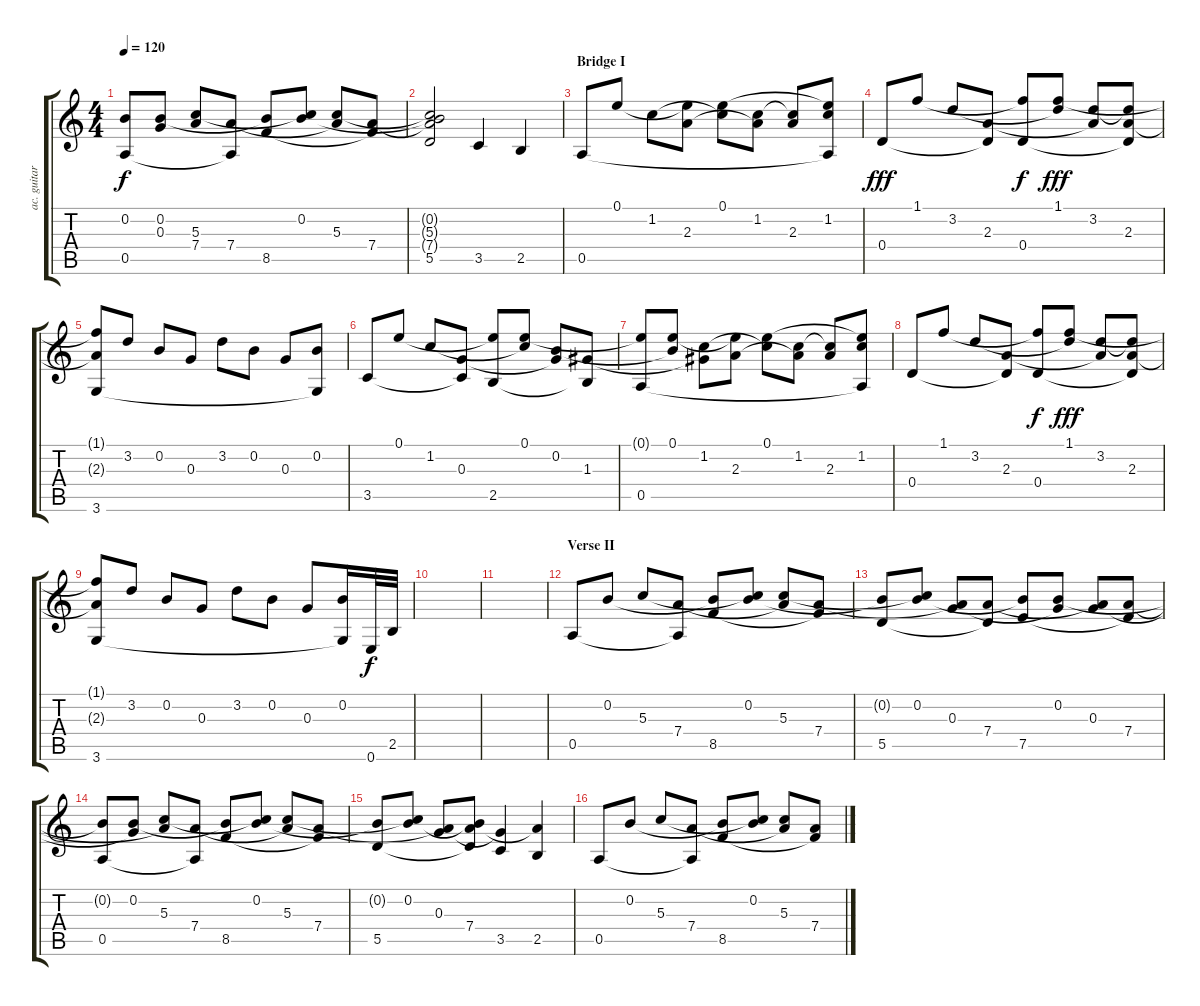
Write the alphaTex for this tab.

\track ("ac. guitar2" "ac. guitar") {instrument acousticguitarsteel}
\staff {score tabs}
\tuning (E4 B3 G3 D3 A2 E2) {hide}
\ts (4 4)
\tempo 120
\clef g2
\ks c
(0.2{t} 0.5).8{dy f} (0.2 0.3{t}).8 (5.3 7.4{t}).8 (7.4 0.5{t}).8 (0.2{t} 8.5).8 (0.2 5.3{t}).8 (5.3 7.4{t}).8 (7.4 8.5{t}).8 |
(0.2{t} 5.3{t} 7.4{t} 5.5).2 3.5.4 2.5.4 |
\section ("" "Bridge I")
0.5.8 0.1.8 1.2.8 (0.1{t} 2.3).8 (0.1 1.2{t}).8 (1.2 2.3{t}).8 (1.2{t} 2.3).8 (0.1{t} 1.2 0.5{t}).8 |
0.4.8{dy fff} 1.1.8 3.2.8 (2.3 0.4{t}).8 (1.1{t} 0.4).8{dy f} (1.1 3.2{t}).8{dy fff} (3.2 2.3{t}).8 (3.2{t} 2.3 0.4{t}).8 |
(1.1{t} 2.3{t} 3.6).8 3.2.8 0.2.8 0.3.8 3.2.8 0.2.8 0.3.8 (0.2 3.6{t}).8 |
3.5.8 0.1.8 1.2.8 (0.3 3.5{t}).8 (0.1{t} 2.5).8 (0.1 1.2{t}).8 (0.2 0.3{t}).8 (1.3 2.5{t}).8 |
(0.1{t} 0.5).8 (0.1 0.2{t}).8 (1.2 1.3{t}).8 (0.1{t} 2.3).8 (0.1 1.2{t}).8 (1.2 2.3{t}).8 (1.2{t} 2.3).8 (0.1{t} 1.2 0.5{t}).8 |
0.4.8 1.1.8 3.2.8 (2.3 0.4{t}).8 (1.1{t} 0.4).8{dy f} (1.1 3.2{t}).8{dy fff} (3.2 2.3{t}).8 (3.2{t} 2.3 0.4{t}).8 |
(1.1{t} 2.3{t} 3.6).8 3.2.8 0.2.8 0.3.8 3.2.8 0.2.8 0.3.8 (0.2 3.6{t}).16 0.6.32{dy f} 2.5.32 |
|
|
\section ("" "Verse II")
0.5.8 0.2.8 5.3.8 (7.4 0.5{t}).8 (0.2{t} 8.5).8 (0.2 5.3{t}).8 (5.3 7.4{t}).8 (7.4 8.5{t}).8 |
(0.2{t} 5.5).8 (0.2 5.3{t}).8 (0.3 7.4{t}).8 (7.4 5.5{t}).8 (0.2{t} 7.5).8 (0.2 0.3{t}).8 (0.3 7.4{t}).8 (7.4 7.5{t}).8 |
(0.2{t} 0.5).8 (0.2 0.3{t}).8 (5.3 7.4{t}).8 (7.4 0.5{t}).8 (0.2{t} 8.5).8 (0.2 5.3{t}).8 (5.3 7.4{t}).8 (7.4 8.5{t}).8 |
(0.2{t} 5.5).8 (0.2 5.3{t}).8 (0.3 7.4{t}).8 (0.2{t} 7.4 5.5{t}).8 (0.3{t} 3.5).4 (7.4{t} 2.5).4 |
0.5.8 0.2.8 5.3.8 (7.4 0.5{t}).8 (0.2{t} 8.5).8 (0.2 5.3{t}).8 (5.3 7.4{t}).8 (7.4 8.5{t}).8
